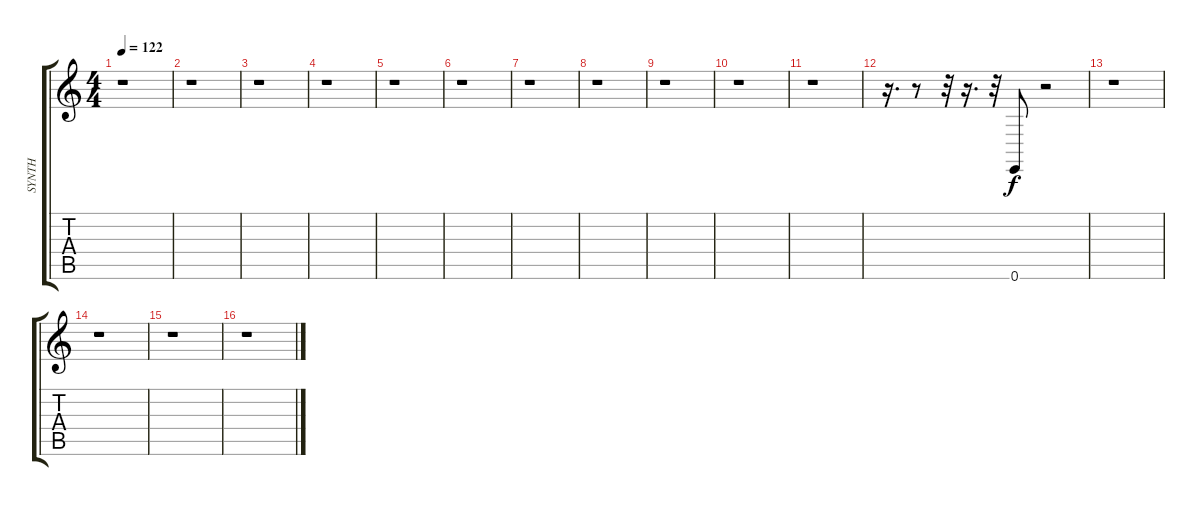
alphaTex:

\track ("SYNTH" "SYNTH") {instrument bagpipe}
\staff {score tabs}
\tuning (E4 B3 G3 D3 A2 E2) {hide}
\ts (4 4)
\tempo 122
\clef g2
\ks c
r.1{dy f instrument bagpipe} |
r.1 |
r.1 |
r.1 |
r.1 |
r.1 |
r.1 |
r.1 |
r.1 |
r.1 |
r.1 |
r.16{d} r.8 r.32 r.16{d} r.32 0.6.8 r.2 |
r.1 |
r.1 |
r.1 |
r.1
